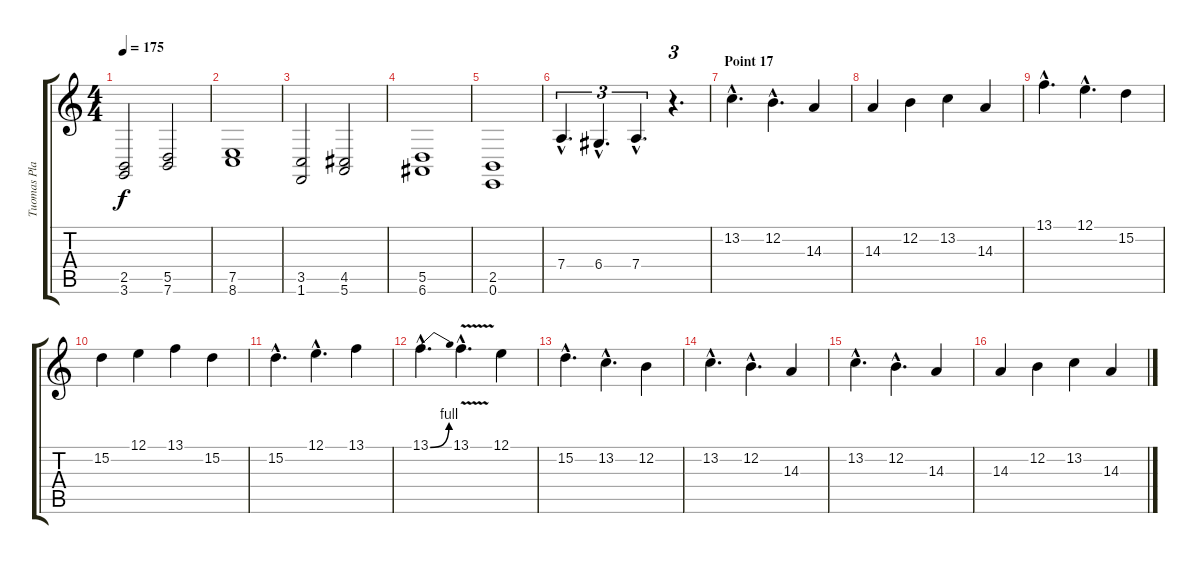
\track ("Tuomas Planman" "Tuomas Pla") {instrument synthstrings1}
\staff {score tabs}
\tuning (E4 B3 G3 D3 A2 E2) {hide}
\ts (4 4)
\tempo 175
\clef g2
\ks c
(2.5 3.6).2{dy f} (5.5 7.6).2 |
(7.5 8.6).1 |
(3.5 1.6).2 (4.5 5.6).2 |
(5.5 6.6).1 |
(2.5 0.6).1 |
7.4{hac}.4{d tu (3 2)} 6.4{hac}.4{d tu (3 2)} 7.4{hac}.4{d tu (3 2)} r.4{d tu (3 2)} |
\section ("" "Point 17")
13.2{hac}.4{d} 12.2{hac}.4{d} 14.3.4 |
14.3.4 12.2.4 13.2.4 14.3.4 |
13.1{hac}.4{d} 12.1{hac}.4{d} 15.2.4 |
15.2.4 12.1.4 13.1.4 15.2.4 |
15.2{hac}.4{d} 12.1{hac}.4{d} 13.1.4 |
13.1{be (bend 0 0 60 4) hac}.4{d} 13.1{v hac}.4{d} 12.1.4 |
15.2{hac}.4{d} 13.2{hac}.4{d} 12.2.4 |
13.2{hac}.4{d} 12.2{hac}.4{d} 14.3.4 |
13.2{hac}.4{d} 12.2{hac}.4{d} 14.3.4 |
14.3.4 12.2.4 13.2.4 14.3.4
